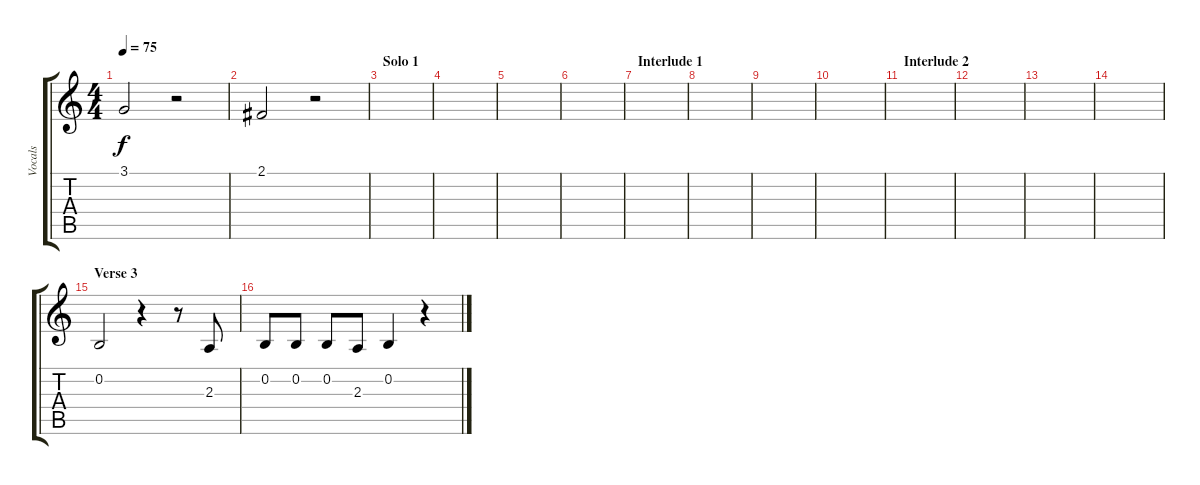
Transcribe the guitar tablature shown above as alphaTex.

\track ("Vocals" "Vocals") {instrument trumpet}
\staff {score tabs}
\tuning (E4 B3 G3 D3 A2 E2) {hide}
\ts (4 4)
\tempo 75
\clef g2
\ks c
3.1{t}.2{dy f} r.2 |
2.1.2 r.2 |
\section ("" "Solo 1")
|
|
|
|
\section ("" "Interlude 1")
|
|
|
|
\section ("" "Interlude 2")
|
|
|
|
\section ("" "Verse 3")
0.2.2 r.4 r.8 2.3.8 |
0.2.8 0.2.8 0.2.8 2.3.8 0.2.4 r.4
